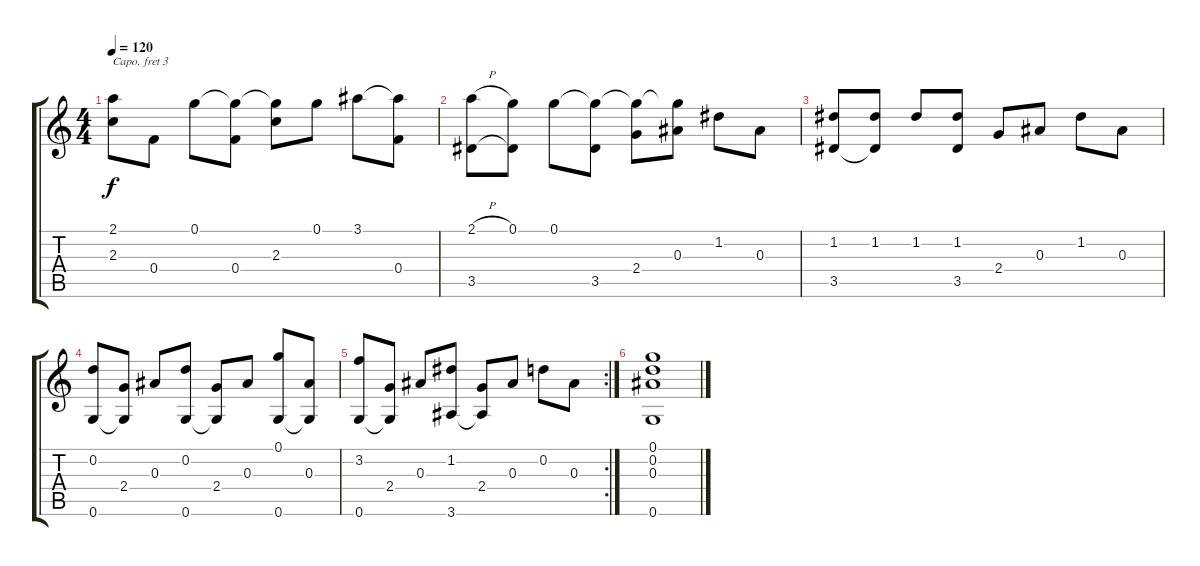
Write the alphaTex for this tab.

\track "" {instrument acousticguitarnylon}
\staff {score tabs}
\capo 3
\tuning (E4 B3 G3 D3 A2 E2) {hide}
\ts (4 4)
\tempo 120
\clef g2
\ks c
(2.1{t} 2.3).8{dy f} 0.4.8 0.1.8 (0.1{t} 0.4).8 (0.1{t} 2.3).8 0.1.8 3.1.8 (3.1{t} 0.4).8 |
(2.1{h} 3.5).8 (0.1 3.5{t}).8 0.1.8 (0.1{t} 3.5).8 (0.1{t} 2.4).8 (0.1{t} 0.3).8 1.2.8 0.3.8 |
(1.2 3.5).8 (1.2 3.5{t}).8 1.2.8 (1.2 3.5).8 2.4.8 0.3.8 1.2.8 0.3.8 |
(0.2 0.6).8 (2.4 0.6{t}).8 0.3.8 (0.2 0.6).8 (2.4 0.6{t}).8 0.3.8 (0.1 0.6).8 (0.3 0.6{t}).8 |
\rc 2
(3.2 0.6).8 (2.4 0.6{t}).8 0.3.8 (1.2 3.6).8 (2.4 3.6{t}).8 0.3.8 0.2.8 0.3.8 |
(0.1 0.2 0.3 0.6).1
